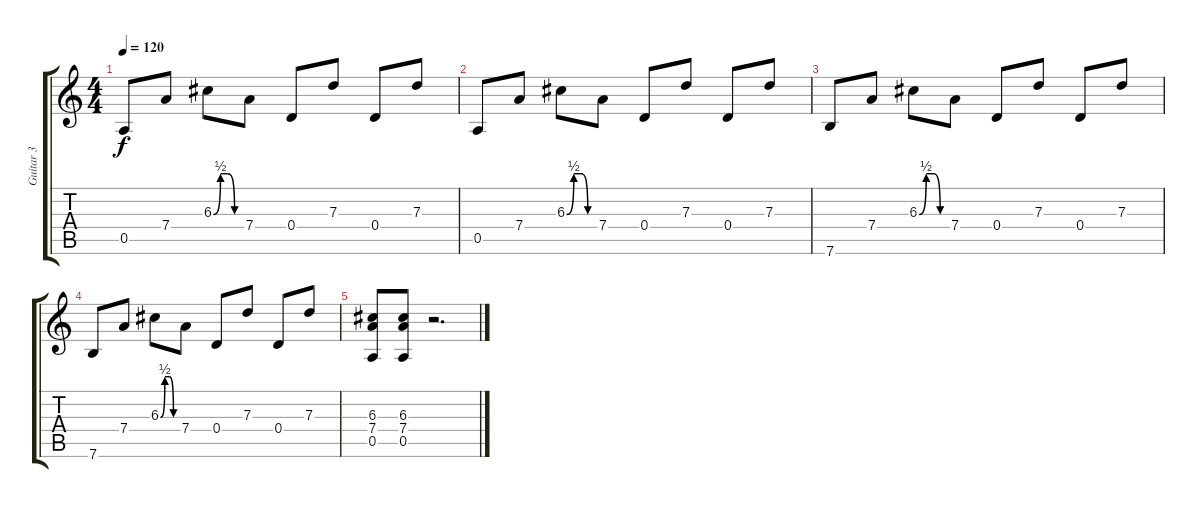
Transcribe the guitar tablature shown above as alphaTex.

\track ("Guitar 3" "Guitar 3") {instrument electricguitarclean}
\staff {score tabs}
\tuning (E4 B3 G3 D3 A2 E2) {hide}
\ts (4 4)
\tempo 120
\clef g2
\ks c
0.5.8{dy f} 7.4.8 6.3{be (custom 0 0 15 2 30 2 45 0 60 0)}.8 7.4.8 0.4.8 7.3.8 0.4.8 7.3.8 |
0.5.8 7.4.8 6.3{be (custom 0 0 15 2 30 2 45 0 60 0)}.8 7.4.8 0.4.8 7.3.8 0.4.8 7.3.8 |
7.6.8 7.4.8 6.3{be (custom 0 0 15 2 30 2 45 0 60 0)}.8 7.4.8 0.4.8 7.3.8 0.4.8 7.3.8 |
7.6.8 7.4.8 6.3{be (custom 0 0 15 2 30 2 45 0 60 0)}.8 7.4.8 0.4.8 7.3.8 0.4.8 7.3.8 |
(6.3 7.4 0.5).8 (6.3 7.4 0.5).8 r.2{d}
